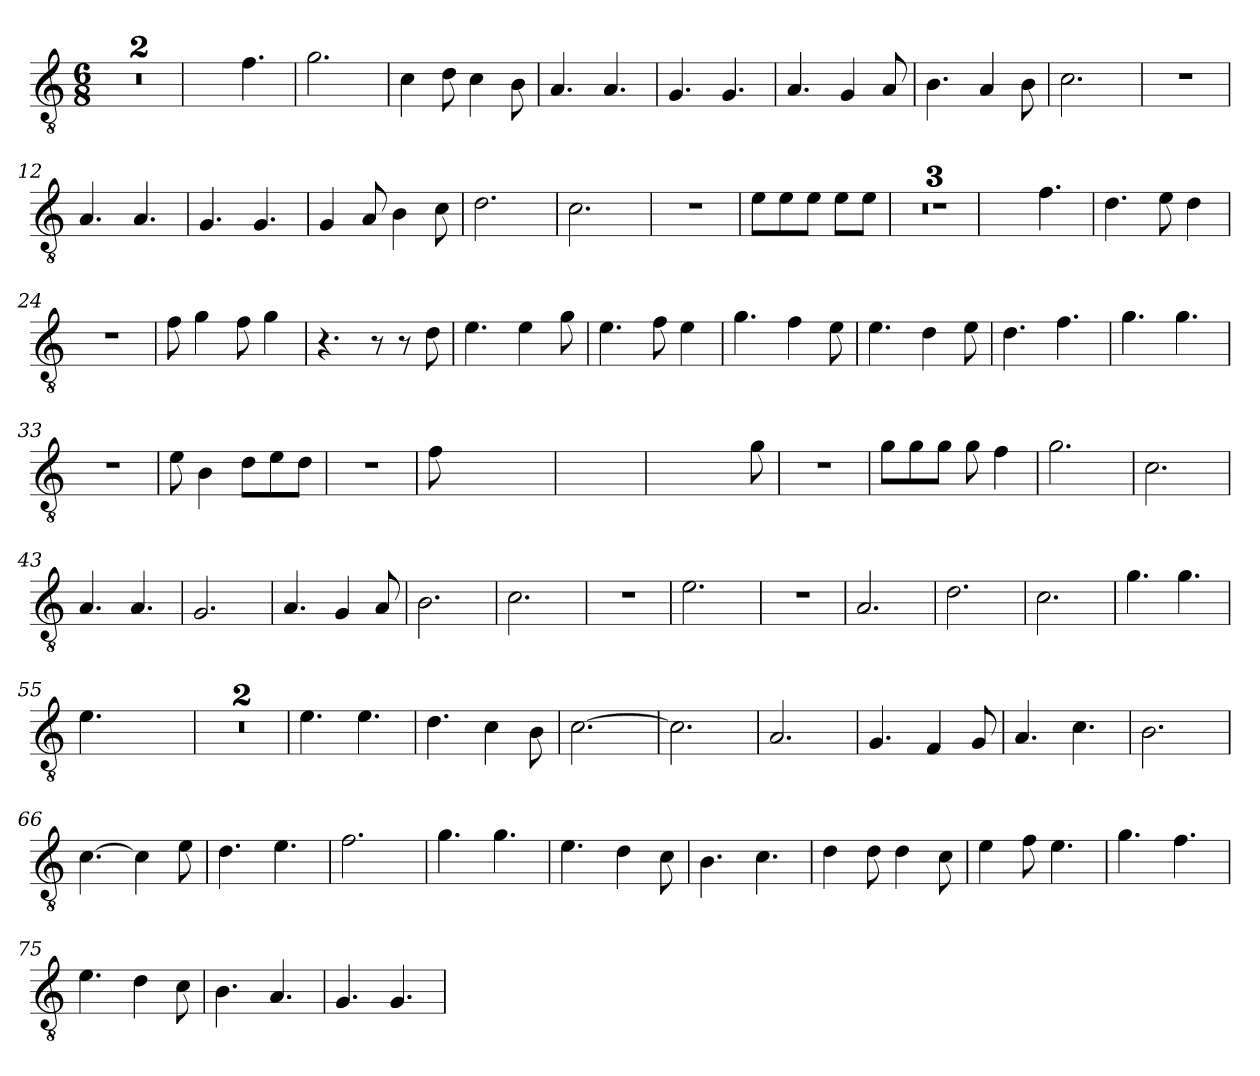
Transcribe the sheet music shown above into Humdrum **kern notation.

**kern
*part1
*staff1
*clefGv2
*k[]
*a:
*M6/8
=1
2.ryy
=2
2.ryy
=3
4.ryy
4.f\
=4
2.g\
=5
4c\
8d\
4c\
8B\
=6
4.A/
4.A/
=7
4.G/
4.G/
=8
4.A/
4G/
8A/
=9
4.B\
4A/
8B\
!!LO:LB:g=z
=10
2.c\
=11
2.r
=12
4.A/
4.A/
=13
4.G/
4.G/
=14
4G/
8A/
4B\
8c\
=15
2.d\
=16
2.c\
=17
2.r
=18
8e\L
8e\
8e\J
8e\L
8e\J
=19
2.ryy
!!LO:LB:g=z
=20
2.ryy
=21
2.ryy
=22
4.ryy
4.f\
=23
4.d\
8e\
4d\
=24
2.r
=25
8f\
4g\
8f\
4g\
=26
4.r
8r
8r
8d\
=27
4.e\
4e\
8g\
=28
4.e\
8f\
4e\
!!LO:LB:g=z
=29
4.g\
4f\
8e\
=30
4.e\
4d\
8e\
=31
4.d\
4.f\
=32
4.g\
4.g\
=33
2.r
=34
8e\
4B\
8d\L
8e\
8d\J
=35
2.r
=36
8f\
4ryy
4.ryy
=37
2.ryy
!!LO:LB:g=z
=38
4.ryy
4ryy
8g\
=39
2.r
=40
8g\L
8g\
8g\J
8g\
4f\
=41
2.g\
=42
2.c\
=43
4.A/
4.A/
=44
2.G/
=45
4.A/
4G/
8A/
=46
2.B\
=47
2.c\
!!LO:LB:g=z
=48
2.r
=49
2.e\
=50
2.r
=51
2.A/
=52
2.d\
=53
2.c\
=54
4.g\
4.g\
=55
4.e\
4.ryy
=56
2.ryy
=57
2.ryy
!!LO:LB:g=z
=58
4.e\
4.e\
=59
4.d\
4c\
8B\
=60
[2.c\
=61
2.c\]
=62
2.A/
=63
4.G/
4F/
8G/
=64
4.A/
4.c\
=65
2.B\
=66
[4.c\
4c\]
8e\
=67
4.d\
4.e\
!!LO:LB:g=z
=68
2.f\
=69
4.g\
4.g\
=70
4.e\
4d\
8c\
=71
4.B\
4.c\
=72
4d\
8d\
4d\
8c\
=73
4e\
8f\
4.e\
=74
4.g\
4.f\
=75
4.e\
4d\
8c\
=76
4.B\
4.A/
!!LO:LB:g=z
=77
4.G/
4.G/
=
*-
